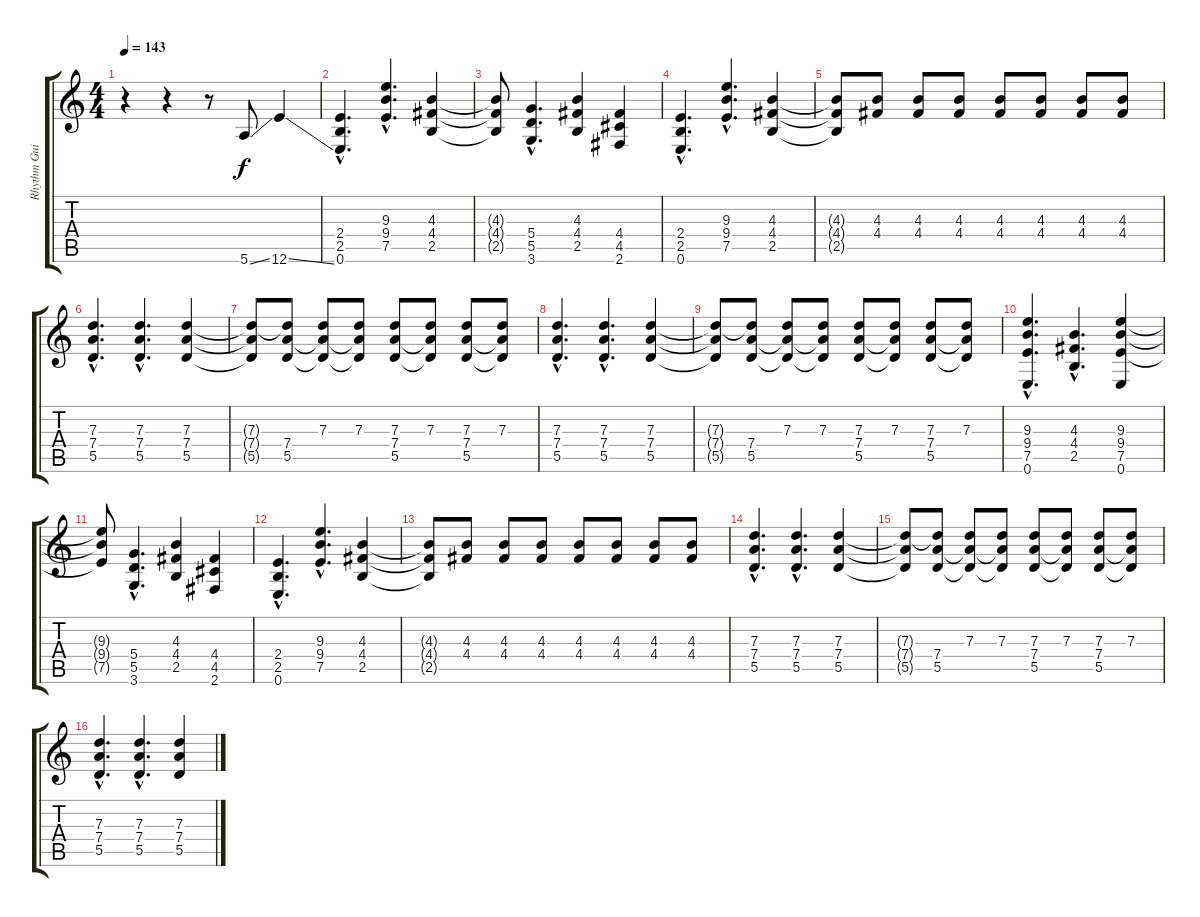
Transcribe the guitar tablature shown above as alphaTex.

\track ("Rhythm Guitar" "Rhythm Gui") {instrument distortionguitar}
\staff {score tabs}
\tuning (E4 B3 G3 D3 A2 E2) {hide}
\ts (4 4)
\tempo 143
\clef g2
\ks c
r.4{dy f instrument distortionguitar} r.4 r.8 5.6{ss}.8 12.6{ss}.4 |
(2.4{hac} 2.5{hac} 0.6{hac}).4{d} (9.3{hac} 9.4{hac} 7.5{hac}).4{d} (4.3 4.4 2.5).4 |
(4.3{t} 4.4{t} 2.5{t}).8 (5.4{hac} 5.5{hac} 3.6{hac}).4{d} (4.3 4.4 2.5).4 (4.4 4.5 2.6).4 |
(2.4{hac} 2.5{hac} 0.6{hac}).4{d} (9.3{hac} 9.4{hac} 7.5{hac}).4{d} (4.3 4.4 2.5).4 |
(4.3{t} 4.4{t} 2.5{t}).8 (4.3 4.4).8 (4.3 4.4).8 (4.3 4.4).8 (4.3 4.4).8 (4.3 4.4).8 (4.3 4.4).8 (4.3 4.4).8 |
(7.3{hac} 7.4{hac} 5.5{hac}).4{d} (7.3{hac} 7.4{hac} 5.5{hac}).4{d} (7.3 7.4 5.5).4 |
(7.3{t} 7.4{t} 5.5{t}).8 (7.3{t} 7.4 5.5).8 (7.3 7.4{t} 5.5{t}).8 (7.3 7.4{t} 5.5{t}).8 (7.3 7.4 5.5).8 (7.3 7.4{t} 5.5{t}).8 (7.3 7.4 5.5).8 (7.3 7.4{t} 5.5{t}).8 |
(7.3{hac} 7.4{hac} 5.5{hac}).4{d} (7.3{hac} 7.4{hac} 5.5{hac}).4{d} (7.3 7.4 5.5).4 |
(7.3{t} 7.4{t} 5.5{t}).8 (7.3{t} 7.4 5.5).8 (7.3 7.4{t} 5.5{t}).8 (7.3 7.4{t} 5.5{t}).8 (7.3 7.4 5.5).8 (7.3 7.4{t} 5.5{t}).8 (7.3 7.4 5.5).8 (7.3 7.4{t} 5.5{t}).8 |
(9.3{hac} 9.4{hac} 7.5{hac} 0.6{hac}).4{d} (4.3{hac} 4.4{hac} 2.5{hac}).4{d} (9.3 9.4 7.5 0.6).4 |
(9.3{t} 9.4{t} 7.5{t}).8 (5.4{hac} 5.5{hac} 3.6{hac}).4{d} (4.3 4.4 2.5).4 (4.4 4.5 2.6).4 |
(2.4{hac} 2.5{hac} 0.6{hac}).4{d} (9.3{hac} 9.4{hac} 7.5{hac}).4{d} (4.3 4.4 2.5).4 |
(4.3{t} 4.4{t} 2.5{t}).8 (4.3 4.4).8 (4.3 4.4).8 (4.3 4.4).8 (4.3 4.4).8 (4.3 4.4).8 (4.3 4.4).8 (4.3 4.4).8 |
(7.3{hac} 7.4{hac} 5.5{hac}).4{d} (7.3{hac} 7.4{hac} 5.5{hac}).4{d} (7.3 7.4 5.5).4 |
(7.3{t} 7.4{t} 5.5{t}).8 (7.3{t} 7.4 5.5).8 (7.3 7.4{t} 5.5{t}).8 (7.3 7.4{t} 5.5{t}).8 (7.3 7.4 5.5).8 (7.3 7.4{t} 5.5{t}).8 (7.3 7.4 5.5).8 (7.3 7.4{t} 5.5{t}).8 |
(7.3{hac} 7.4{hac} 5.5{hac}).4{d} (7.3{hac} 7.4{hac} 5.5{hac}).4{d} (7.3 7.4 5.5).4
